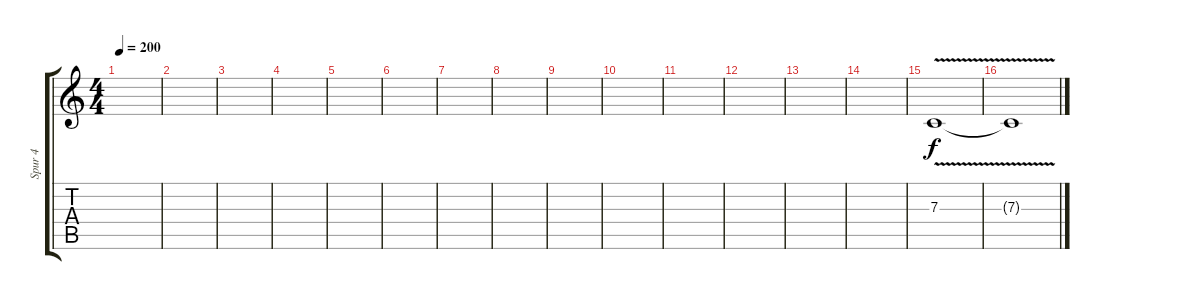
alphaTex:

\track ("Spur 4" "Spur 4") {instrument violin}
\staff {score tabs}
\tuning (D4 A3 F3 C3 G2 C2) {hide}
\ts (4 4)
\tempo 200
\clef g2
\ks c
|
|
|
|
|
|
|
|
|
|
|
|
|
|
7.3{v}.1{volume 12} |
7.3{t}.1
